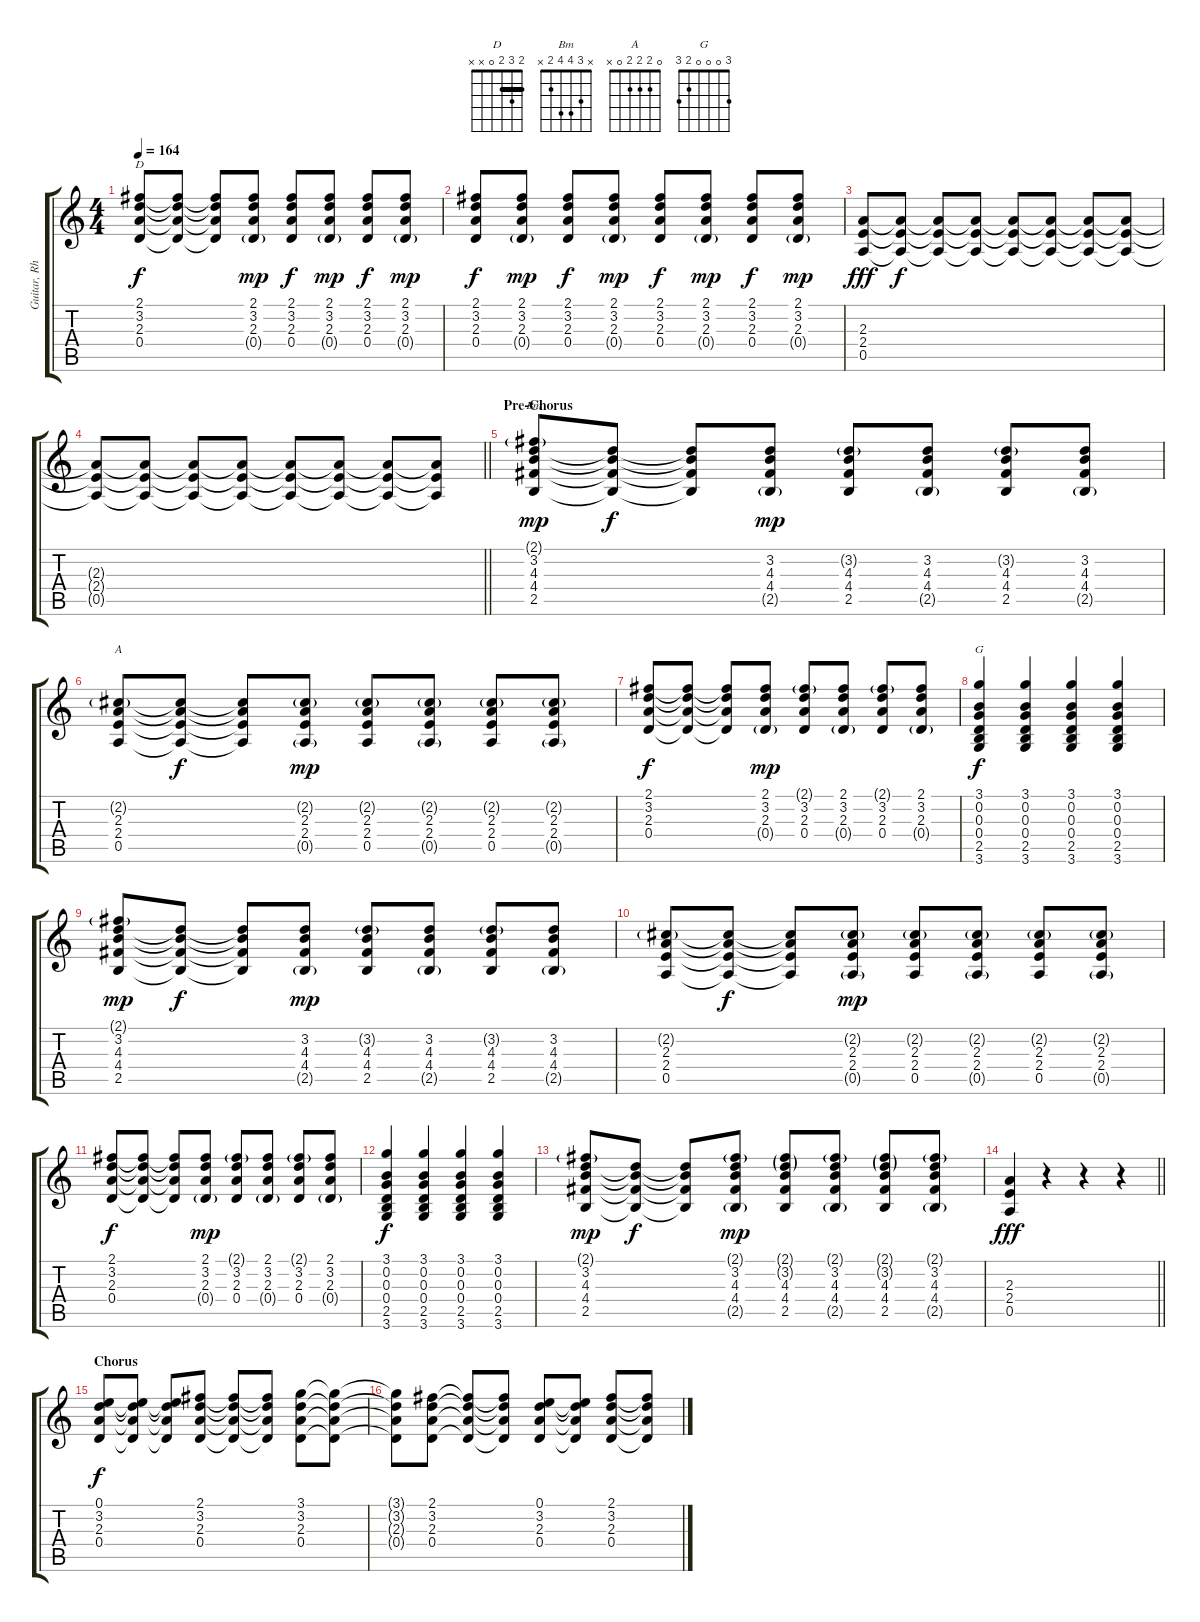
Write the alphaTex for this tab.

\track ("Guitar, Rhythm" "Guitar, Rh") {instrument distortionguitar}
\staff {score tabs}
\tuning (E4 B3 G3 D3 A2 E2) {hide}
\chord ("D" 2 3 2 0 x x) {barre 2}
\chord ("Bm" x 3 4 4 2 x)
\chord ("A" 0 2 2 2 0 x)
\chord ("G" 3 0 0 0 2 3)
\ts (4 4)
\tempo 164
\clef g2
\ks c
(2.1 3.2 2.3 0.4).8{ch "D" dy f} (2.1{t} 3.2{t} 2.3{t} 0.4{t}).8 (2.1{t} 3.2{t} 2.3{t} 0.4{t}).8 (2.1 3.2 2.3 0.4{g}).8{dy mp} (2.1 3.2 2.3 0.4).8{dy f} (2.1 3.2 2.3 0.4{g}).8{dy mp} (2.1 3.2 2.3 0.4).8{dy f} (2.1 3.2 2.3 0.4{g}).8{dy mp} |
(2.1 3.2 2.3 0.4).8{dy f} (2.1 3.2 2.3 0.4{g}).8{dy mp} (2.1 3.2 2.3 0.4).8{dy f} (2.1 3.2 2.3 0.4{g}).8{dy mp} (2.1 3.2 2.3 0.4).8{dy f} (2.1 3.2 2.3 0.4{g}).8{dy mp} (2.1 3.2 2.3 0.4).8{dy f} (2.1 3.2 2.3 0.4{g}).8{dy mp} |
(2.3 2.4 0.5).8{dy fff} (2.3{t} 2.4{t} 0.5{t}).8{dy f} (2.3{t} 2.4{t} 0.5{t}).8 (2.3{t} 2.4{t} 0.5{t}).8 (2.3{t} 2.4{t} 0.5{t}).8 (2.3{t} 2.4{t} 0.5{t}).8 (2.3{t} 2.4{t} 0.5{t}).8 (2.3{t} 2.4{t} 0.5{t}).8 |
\barLineRight lightlight
(2.3{t} 2.4{t} 0.5{t}).8 (2.3{t} 2.4{t} 0.5{t}).8 (2.3{t} 2.4{t} 0.5{t}).8 (2.3{t} 2.4{t} 0.5{t}).8 (2.3{t} 2.4{t} 0.5{t}).8 (2.3{t} 2.4{t} 0.5{t}).8 (2.3{t} 2.4{t} 0.5{t}).8 (2.3{t} 2.4{t} 0.5{t}).8 |
\section ("" "Pre-Chorus")
(2.1{g} 3.2 4.3 4.4 2.5).8{ch "Bm" dy mp} (3.2{t} 4.3{t} 4.4{t} 2.5{t}).8{dy f} (3.2{t} 4.3{t} 4.4{t} 2.5{t}).8 (3.2 4.3 4.4 2.5{g}).8{dy mp} (3.2{g} 4.3 4.4 2.5).8 (3.2 4.3 4.4 2.5{g}).8 (3.2{g} 4.3 4.4 2.5).8 (3.2 4.3 4.4 2.5{g}).8 |
(2.2{g} 2.3 2.4 0.5).8{ch "A"} (2.2{t} 2.3{t} 2.4{t} 0.5{t}).8{dy f} (2.2{t} 2.3{t} 2.4{t} 0.5{t}).8 (2.2{g} 2.3 2.4 0.5{g}).8{dy mp} (2.2{g} 2.3 2.4 0.5).8 (2.2{g} 2.3 2.4 0.5{g}).8 (2.2{g} 2.3 2.4 0.5).8 (2.2{g} 2.3 2.4 0.5{g}).8 |
(2.1 3.2 2.3 0.4).8{dy f} (2.1{t} 3.2{t} 2.3{t} 0.4{t}).8 (2.1{t} 3.2{t} 2.3{t} 0.4{t}).8 (2.1 3.2 2.3 0.4{g}).8{dy mp} (2.1{g} 3.2 2.3 0.4).8 (2.1 3.2 2.3 0.4{g}).8 (2.1{g} 3.2 2.3 0.4).8 (2.1 3.2 2.3 0.4{g}).8 |
(3.1 0.2 0.3 0.4 2.5 3.6).4{ch "G" dy f} (3.1 0.2 0.3 0.4 2.5 3.6).4 (3.1 0.2 0.3 0.4 2.5 3.6).4 (3.1 0.2 0.3 0.4 2.5 3.6).4 |
(2.1{g} 3.2 4.3 4.4 2.5).8{dy mp} (3.2{t} 4.3{t} 4.4{t} 2.5{t}).8{dy f} (3.2{t} 4.3{t} 4.4{t} 2.5{t}).8 (3.2 4.3 4.4 2.5{g}).8{dy mp} (3.2{g} 4.3 4.4 2.5).8 (3.2 4.3 4.4 2.5{g}).8 (3.2{g} 4.3 4.4 2.5).8 (3.2 4.3 4.4 2.5{g}).8 |
(2.2{g} 2.3 2.4 0.5).8 (2.2{t} 2.3{t} 2.4{t} 0.5{t}).8{dy f} (2.2{t} 2.3{t} 2.4{t} 0.5{t}).8 (2.2{g} 2.3 2.4 0.5{g}).8{dy mp} (2.2{g} 2.3 2.4 0.5).8 (2.2{g} 2.3 2.4 0.5{g}).8 (2.2{g} 2.3 2.4 0.5).8 (2.2{g} 2.3 2.4 0.5{g}).8 |
(2.1 3.2 2.3 0.4).8{dy f} (2.1{t} 3.2{t} 2.3{t} 0.4{t}).8 (2.1{t} 3.2{t} 2.3{t} 0.4{t}).8 (2.1 3.2 2.3 0.4{g}).8{dy mp} (2.1{g} 3.2 2.3 0.4).8 (2.1 3.2 2.3 0.4{g}).8 (2.1{g} 3.2 2.3 0.4).8 (2.1 3.2 2.3 0.4{g}).8 |
(3.1 0.2 0.3 0.4 2.5 3.6).4{dy f} (3.1 0.2 0.3 0.4 2.5 3.6).4 (3.1 0.2 0.3 0.4 2.5 3.6).4 (3.1 0.2 0.3 0.4 2.5 3.6).4 |
(2.1{g} 3.2 4.3 4.4 2.5).8{dy mp} (3.2{t} 4.3{t} 4.4{t} 2.5{t}).8{dy f} (3.2{t} 4.3{t} 4.4{t} 2.5{t}).8 (2.1{g} 3.2 4.3 4.4 2.5{g}).8{dy mp} (2.1{g} 3.2{g} 4.3 4.4 2.5).8 (2.1{g} 3.2 4.3 4.4 2.5{g}).8 (2.1{g} 3.2{g} 4.3 4.4 2.5).8 (2.1{g} 3.2 4.3 4.4 2.5{g}).8 |
\barLineRight lightlight
(2.3 2.4 0.5).4{dy fff} r.4 r.4 r.4 |
\section ("" "Chorus")
(0.1 3.2 2.3 0.4).8{dy f} (0.1{t} 3.2{t} 2.3{t} 0.4{t}).8 (0.1{t} 3.2{t} 2.3{t} 0.4{t}).8 (2.1 3.2 2.3 0.4).8 (2.1{t} 3.2{t} 2.3{t} 0.4{t}).8 (2.1{t} 3.2{t} 2.3{t} 0.4{t}).8 (3.1 3.2 2.3 0.4).8 (3.1{t} 3.2{t} 2.3{t} 0.4{t}).8 |
(3.1{t} 3.2{t} 2.3{t} 0.4{t}).8 (2.1 3.2 2.3 0.4).8 (2.1{t} 3.2{t} 2.3{t} 0.4{t}).8 (2.1{t} 3.2{t} 2.3{t} 0.4{t}).8 (0.1 3.2 2.3 0.4).8 (0.1{t} 3.2{t} 2.3{t} 0.4{t}).8 (2.1 3.2 2.3 0.4).8 (2.1{t} 3.2{t} 2.3{t} 0.4{t}).8
